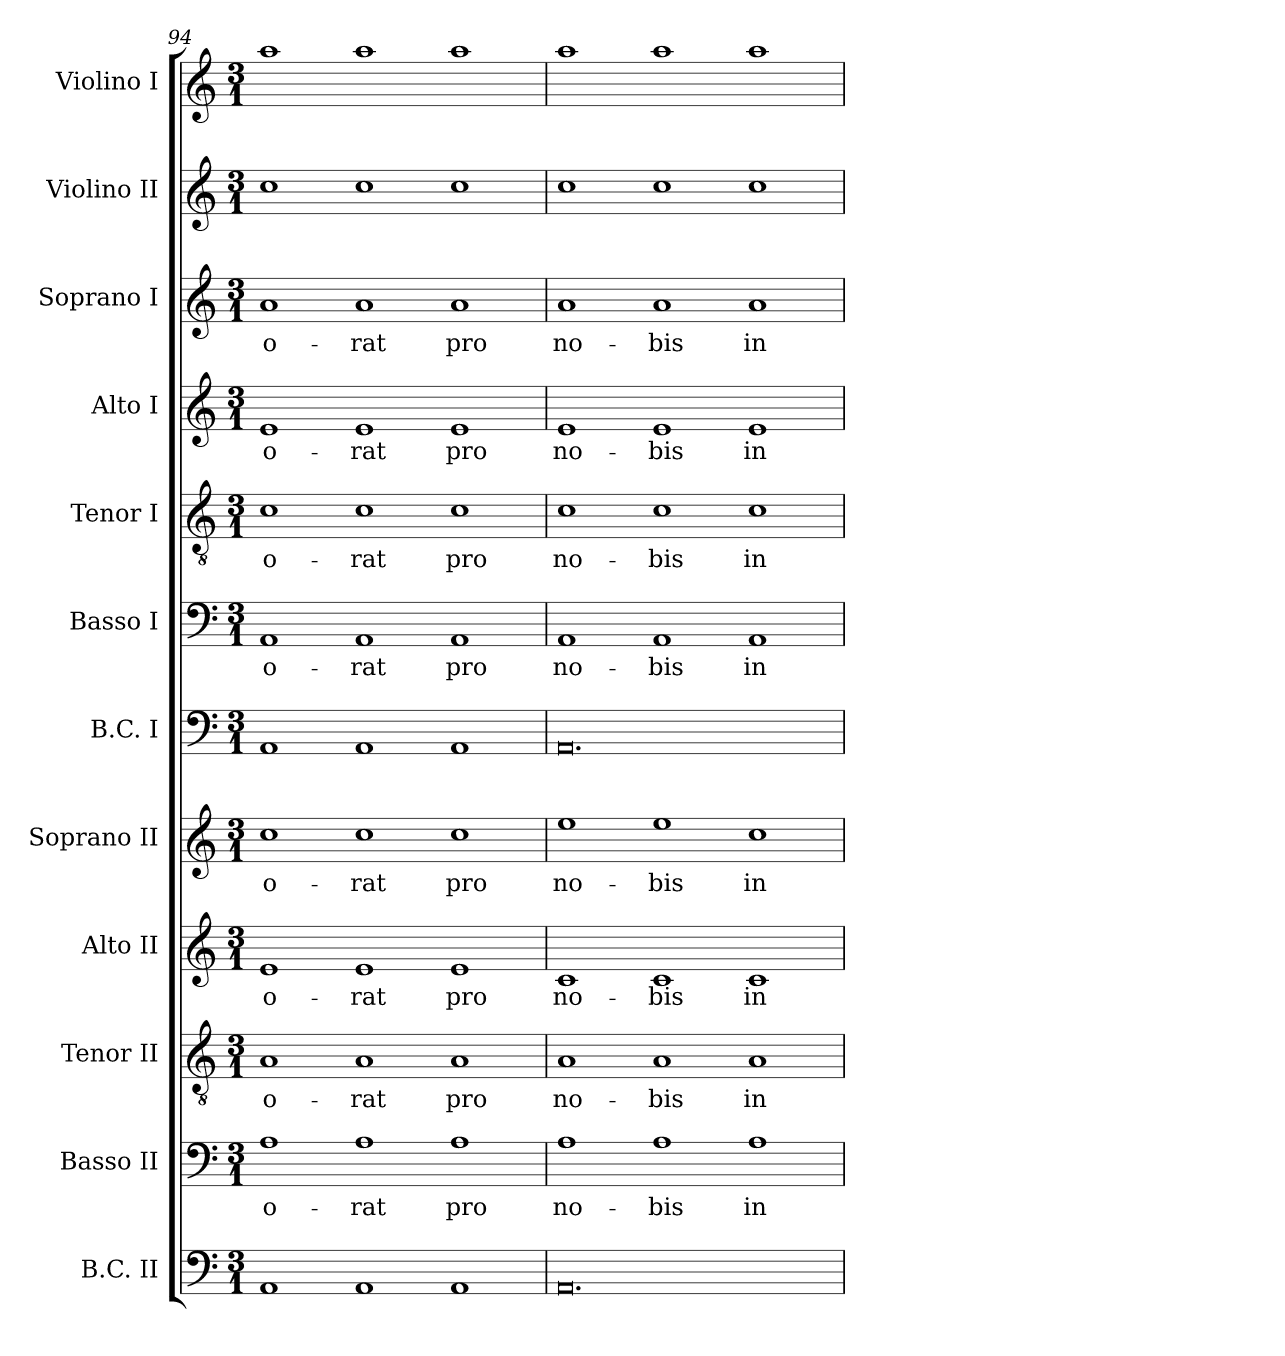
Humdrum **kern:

**kern	**kern	**text	**kern	**text	**kern	**text	**kern	**text	**kern	**kern	**text	**kern	**text	**kern	**text	**kern	**text	**kern	**kern
*part12	*part11	*part11	*part10	*part10	*part9	*part9	*part8	*part8	*part7	*part6	*part6	*part5	*part5	*part4	*part4	*part3	*part3	*part2	*part1
*staff12	*staff11	*staff11	*staff10	*staff10	*staff9	*staff9	*staff8	*staff8	*staff7	*staff6	*staff6	*staff5	*staff5	*staff4	*staff4	*staff3	*staff3	*staff2	*staff1
*I"B.C. II	*I"Basso II	*	*I"Tenor II	*	*I"Alto II	*	*I"Soprano II	*	*I"B.C. I	*I"Basso I	*	*I"Tenor I	*	*I"Alto I	*	*I"Soprano I	*	*I"Violino II	*I"Violino I
*I'BC2	*I'B 2	*	*I'T 2	*	*I'A 2	*	*I'S 2	*	*I'BC1	*I'B 1	*	*I'T 1	*	*I'A 1	*	*I'S 1	*	*I'Vln. II	*I'Vln. I
*clefF4	*clefF4	*	*clefGv2	*	*clefG2	*	*clefG2	*	*clefF4	*clefF4	*	*clefGv2	*	*clefG2	*	*clefG2	*	*clefG2	*clefG2
*k[]	*k[]	*	*k[]	*	*k[]	*	*k[]	*	*k[]	*k[]	*	*k[]	*	*k[]	*	*k[]	*	*k[]	*k[]
*C:	*C:	*	*C:	*	*C:	*	*C:	*	*C:	*C:	*	*C:	*	*C:	*	*C:	*	*C:	*C:
*M3/1	*M3/1	*	*M3/1	*	*M3/1	*	*M3/1	*	*M3/1	*M3/1	*	*M3/1	*	*M3/1	*	*M3/1	*	*M3/1	*M3/1
=94	=94	=94	=94	=94	=94	=94	=94	=94	=94	=94	=94	=94	=94	=94	=94	=94	=94	=94	=94
!	!	!LO:LY:b	!	!	!	!	!	!	!	!	!	!	!	!	!	!	!	!	!
!	!	!	!	!LO:LY:b	!	!	!	!	!	!	!	!	!	!	!	!	!	!	!
!	!	!	!	!	!	!LO:LY:b	!	!	!	!	!	!	!	!	!	!	!	!	!
!	!	!	!	!	!	!	!	!LO:LY:b	!	!	!	!	!	!	!	!	!	!	!
!	!	!	!	!	!	!	!	!	!	!	!LO:LY:b	!	!	!	!	!	!	!	!
!	!	!	!	!	!	!	!	!	!	!	!	!	!LO:LY:b	!	!	!	!	!	!
!	!	!	!	!	!	!	!	!	!	!	!	!	!	!	!LO:LY:b	!	!	!	!
!	!	!	!	!	!	!	!	!	!	!	!	!	!	!	!	!	!LO:LY:b	!	!
1AA	1A	o-	1A	o-	1e	o-	1cc	o-	1AA	1AA	o-	1c	o-	1e	o-	1a	o-	1cc	1aa
!	!	!LO:LY:b	!	!	!	!	!	!	!	!	!	!	!	!	!	!	!	!	!
!	!	!	!	!LO:LY:b	!	!	!	!	!	!	!	!	!	!	!	!	!	!	!
!	!	!	!	!	!	!LO:LY:b	!	!	!	!	!	!	!	!	!	!	!	!	!
!	!	!	!	!	!	!	!	!LO:LY:b	!	!	!	!	!	!	!	!	!	!	!
!	!	!	!	!	!	!	!	!	!	!	!LO:LY:b	!	!	!	!	!	!	!	!
!	!	!	!	!	!	!	!	!	!	!	!	!	!LO:LY:b	!	!	!	!	!	!
!	!	!	!	!	!	!	!	!	!	!	!	!	!	!	!LO:LY:b	!	!	!	!
!	!	!	!	!	!	!	!	!	!	!	!	!	!	!	!	!	!LO:LY:b	!	!
1AA	1A	-rat	1A	-rat	1e	-rat	1cc	-rat	1AA	1AA	-rat	1c	-rat	1e	-rat	1a	-rat	1cc	1aa
!	!	!LO:LY:b	!	!	!	!	!	!	!	!	!	!	!	!	!	!	!	!	!
!	!	!	!	!LO:LY:b	!	!	!	!	!	!	!	!	!	!	!	!	!	!	!
!	!	!	!	!	!	!LO:LY:b	!	!	!	!	!	!	!	!	!	!	!	!	!
!	!	!	!	!	!	!	!	!LO:LY:b	!	!	!	!	!	!	!	!	!	!	!
!	!	!	!	!	!	!	!	!	!	!	!LO:LY:b	!	!	!	!	!	!	!	!
!	!	!	!	!	!	!	!	!	!	!	!	!	!LO:LY:b	!	!	!	!	!	!
!	!	!	!	!	!	!	!	!	!	!	!	!	!	!	!LO:LY:b	!	!	!	!
!	!	!	!	!	!	!	!	!	!	!	!	!	!	!	!	!	!LO:LY:b	!	!
1AA	1A	pro	1A	pro	1e	pro	1cc	pro	1AA	1AA	pro	1c	pro	1e	pro	1a	pro	1cc	1aa
=95	=95	=95	=95	=95	=95	=95	=95	=95	=95	=95	=95	=95	=95	=95	=95	=95	=95	=95	=95
!	!	!LO:LY:b	!	!	!	!	!	!	!	!	!	!	!	!	!	!	!	!	!
!	!	!	!	!LO:LY:b	!	!	!	!	!	!	!	!	!	!	!	!	!	!	!
!	!	!	!	!	!	!LO:LY:b	!	!	!	!	!	!	!	!	!	!	!	!	!
!	!	!	!	!	!	!	!	!LO:LY:b	!	!	!	!	!	!	!	!	!	!	!
!	!	!	!	!	!	!	!	!	!	!	!LO:LY:b	!	!	!	!	!	!	!	!
!	!	!	!	!	!	!	!	!	!	!	!	!	!LO:LY:b	!	!	!	!	!	!
!	!	!	!	!	!	!	!	!	!	!	!	!	!	!	!LO:LY:b	!	!	!	!
!	!	!	!	!	!	!	!	!	!	!	!	!	!	!	!	!	!LO:LY:b	!	!
0.AA	1A	no-	1A	no-	1c	no-	1ee	no-	0.AA	1AA	no-	1c	no-	1e	no-	1a	no-	1cc	1aa
!	!	!LO:LY:b	!	!	!	!	!	!	!	!	!	!	!	!	!	!	!	!	!
!	!	!	!	!LO:LY:b	!	!	!	!	!	!	!	!	!	!	!	!	!	!	!
!	!	!	!	!	!	!LO:LY:b	!	!	!	!	!	!	!	!	!	!	!	!	!
!	!	!	!	!	!	!	!	!LO:LY:b	!	!	!	!	!	!	!	!	!	!	!
!	!	!	!	!	!	!	!	!	!	!	!LO:LY:b	!	!	!	!	!	!	!	!
!	!	!	!	!	!	!	!	!	!	!	!	!	!LO:LY:b	!	!	!	!	!	!
!	!	!	!	!	!	!	!	!	!	!	!	!	!	!	!LO:LY:b	!	!	!	!
!	!	!	!	!	!	!	!	!	!	!	!	!	!	!	!	!	!LO:LY:b	!	!
.	1A	-bis	1A	-bis	1c	-bis	1ee	-bis	.	1AA	-bis	1c	-bis	1e	-bis	1a	-bis	1cc	1aa
!	!	!LO:LY:b	!	!	!	!	!	!	!	!	!	!	!	!	!	!	!	!	!
!	!	!	!	!LO:LY:b	!	!	!	!	!	!	!	!	!	!	!	!	!	!	!
!	!	!	!	!	!	!LO:LY:b	!	!	!	!	!	!	!	!	!	!	!	!	!
!	!	!	!	!	!	!	!	!LO:LY:b	!	!	!	!	!	!	!	!	!	!	!
!	!	!	!	!	!	!	!	!	!	!	!LO:LY:b	!	!	!	!	!	!	!	!
!	!	!	!	!	!	!	!	!	!	!	!	!	!LO:LY:b	!	!	!	!	!	!
!	!	!	!	!	!	!	!	!	!	!	!	!	!	!	!LO:LY:b	!	!	!	!
!	!	!	!	!	!	!	!	!	!	!	!	!	!	!	!	!	!LO:LY:b	!	!
.	1A	in	1A	in	1c	in	1cc	in	.	1AA	in	1c	in	1e	in	1a	in	1cc	1aa
=	=	=	=	=	=	=	=	=	=	=	=	=	=	=	=	=	=	=	=
*-	*-	*-	*-	*-	*-	*-	*-	*-	*-	*-	*-	*-	*-	*-	*-	*-	*-	*-	*-
